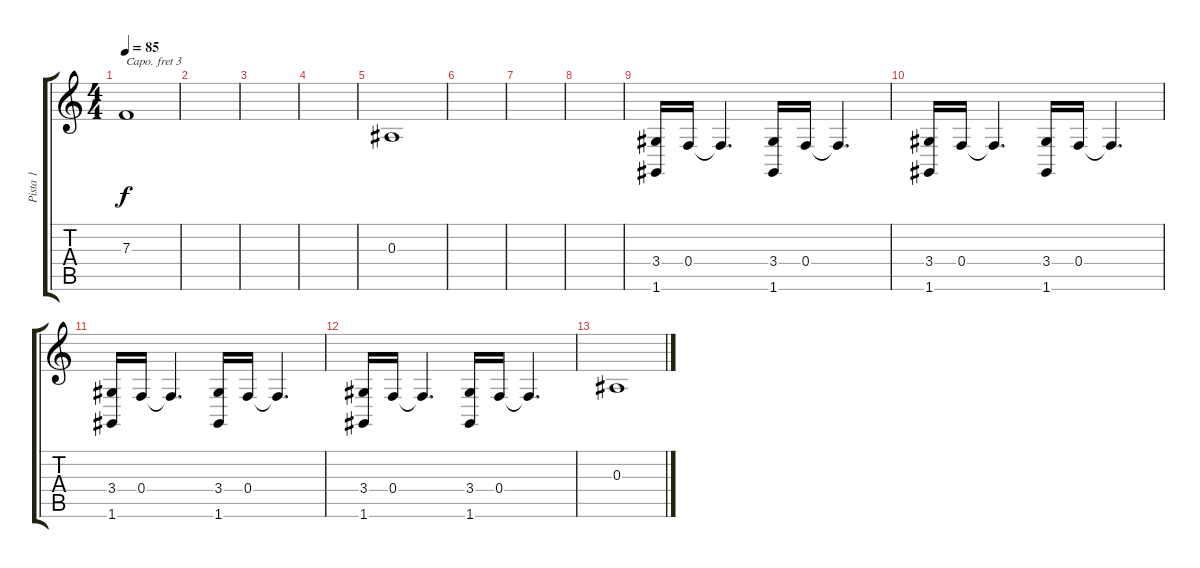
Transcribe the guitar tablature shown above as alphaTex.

\track ("Pista 1" "Pista 1") {instrument violin}
\staff {score tabs}
\capo 3
\tuning (D4 B3 G3 D3 A2 E2) {hide}
\ts (4 4)
\tempo 85
\clef g2
\ks c
7.3{t}.1{dy f} |
|
|
|
0.3.1 |
|
|
|
(3.4 1.6).16 0.4.16 0.4{t}.4{d} (3.4 1.6).16 0.4.16 0.4{t}.4{d} |
(3.4 1.6).16 0.4.16 0.4{t}.4{d} (3.4 1.6).16 0.4.16 0.4{t}.4{d} |
(3.4 1.6).16 0.4.16 0.4{t}.4{d} (3.4 1.6).16 0.4.16 0.4{t}.4{d} |
(3.4 1.6).16 0.4.16 0.4{t}.4{d} (3.4 1.6).16 0.4.16 0.4{t}.4{d} |
0.3.1
